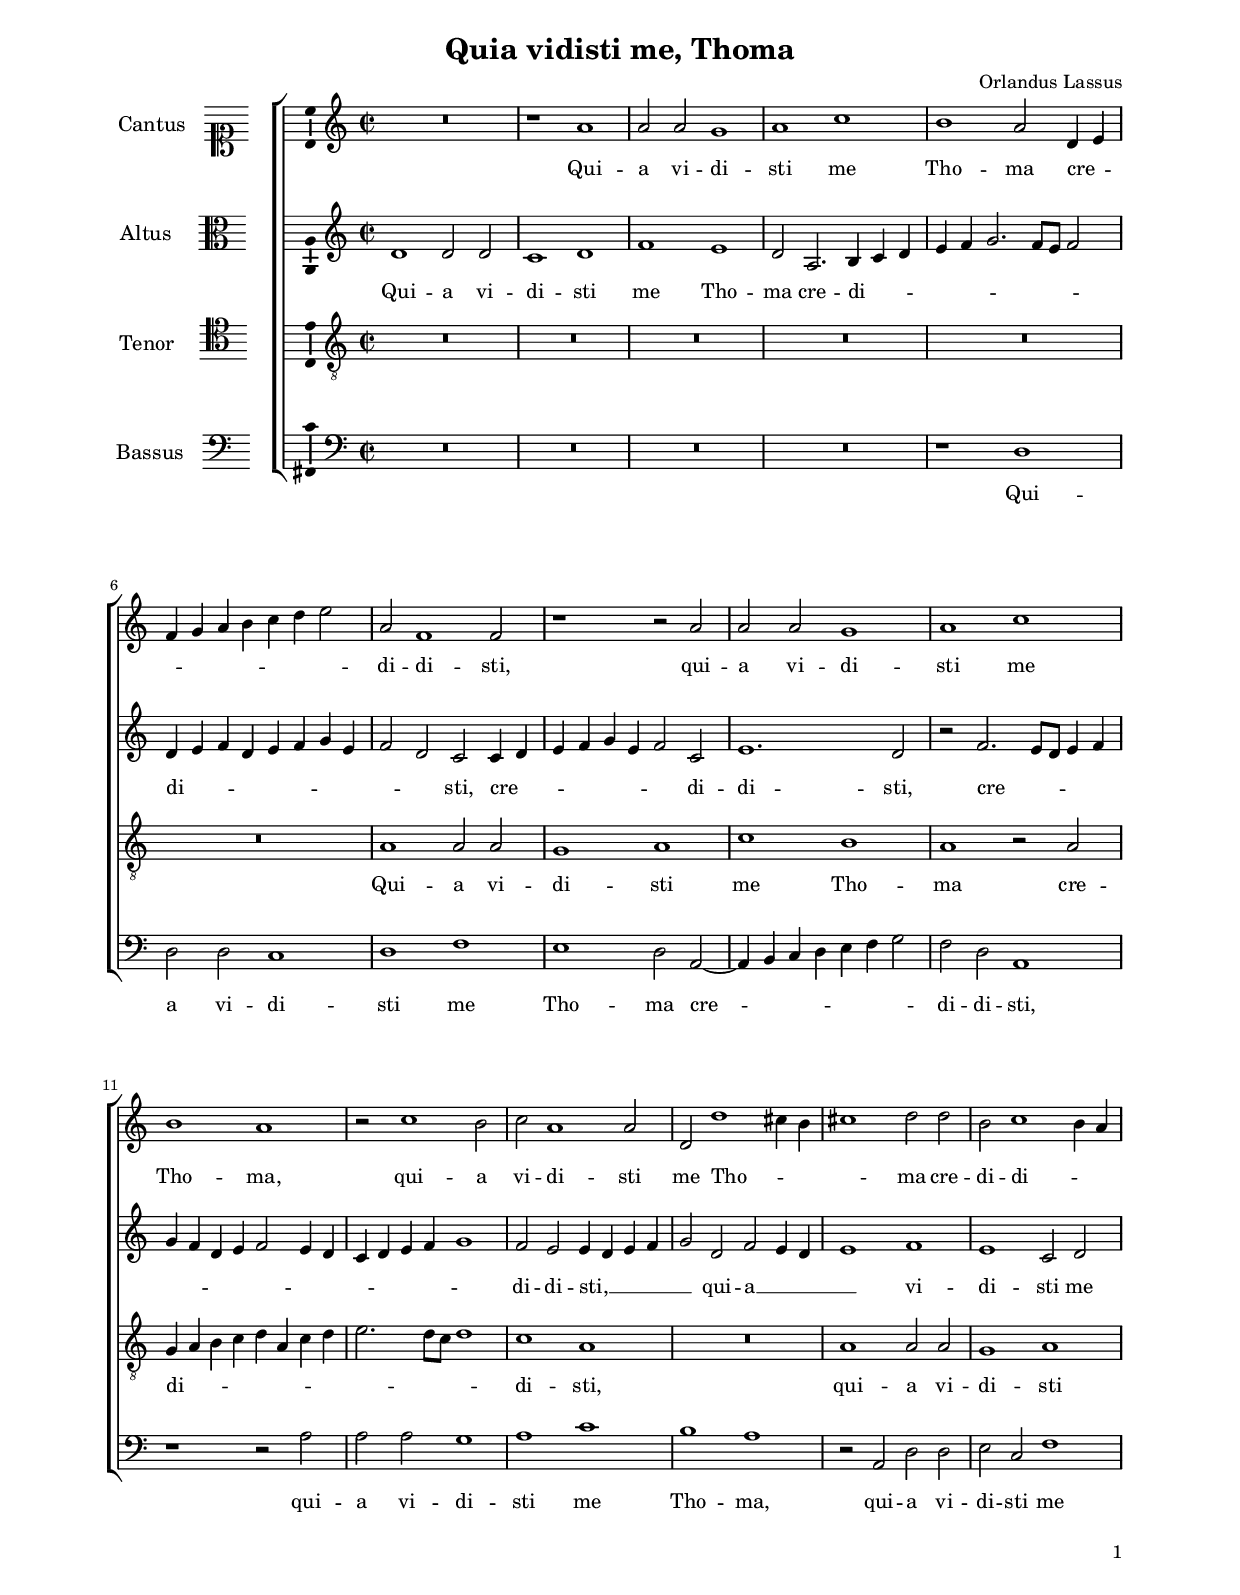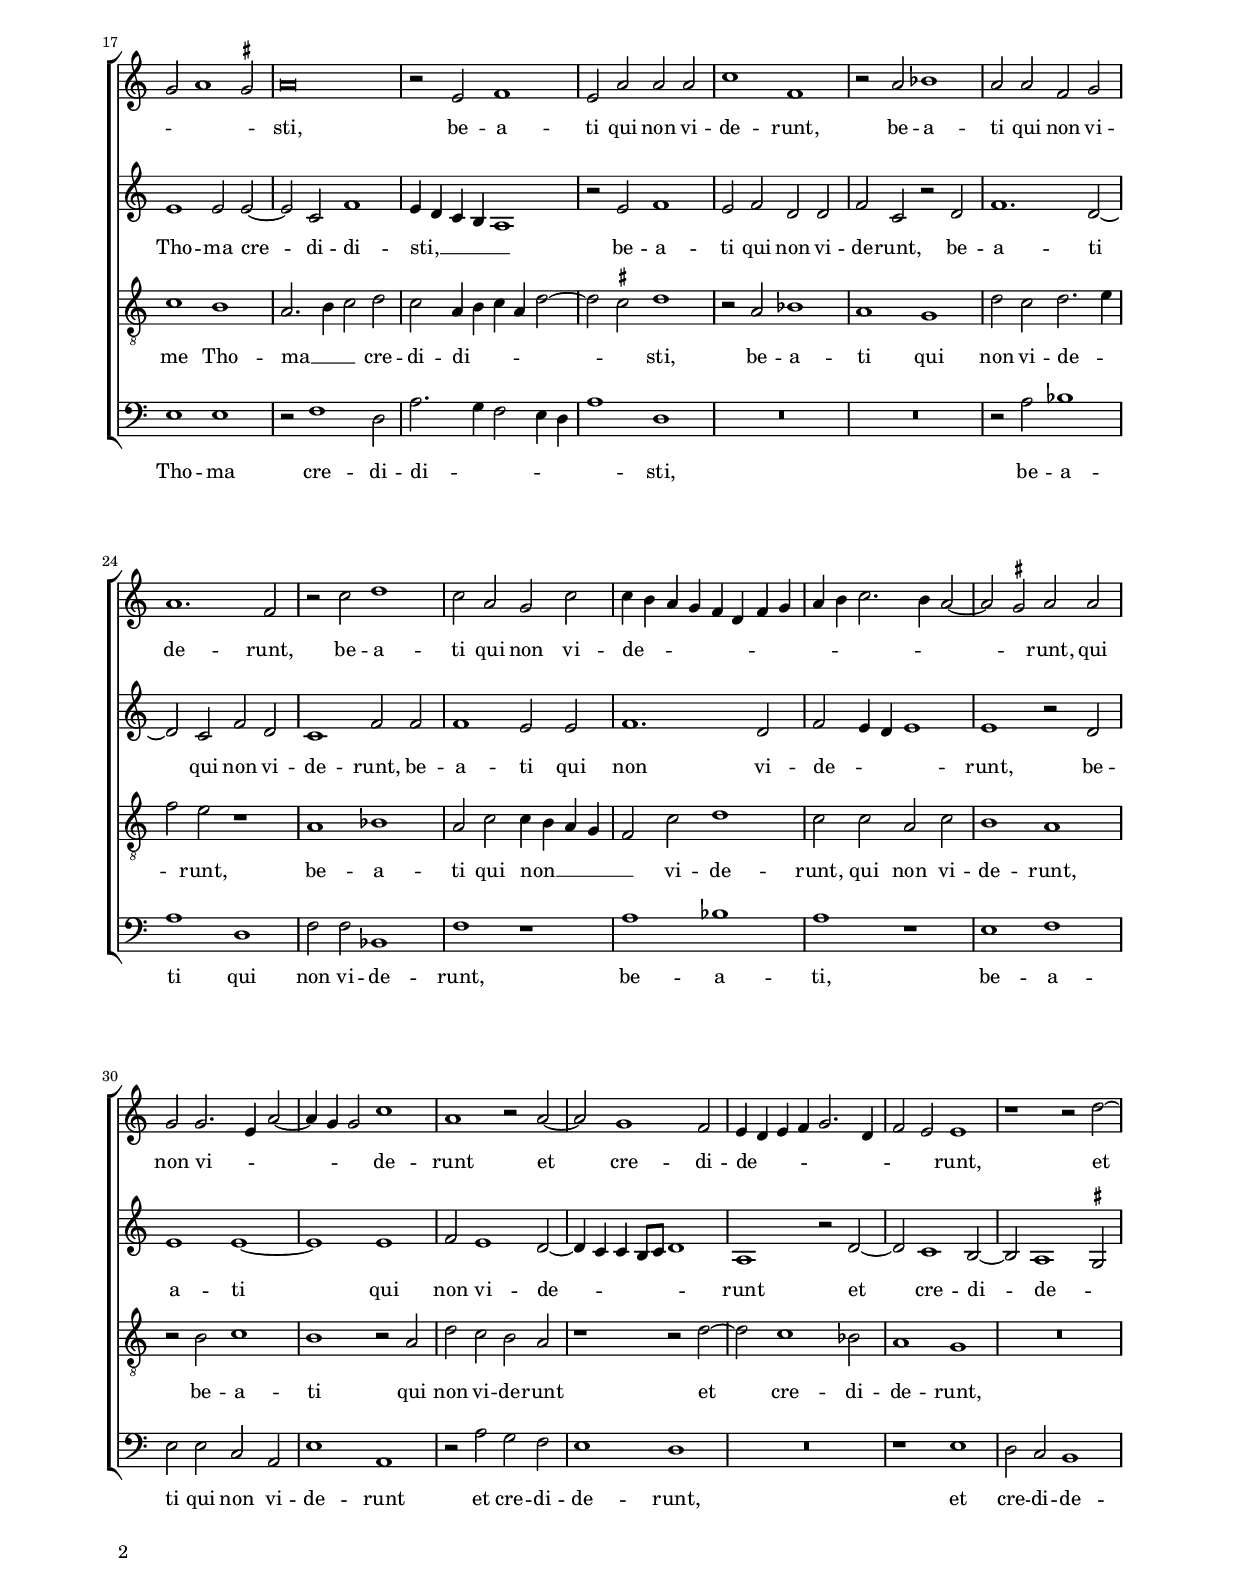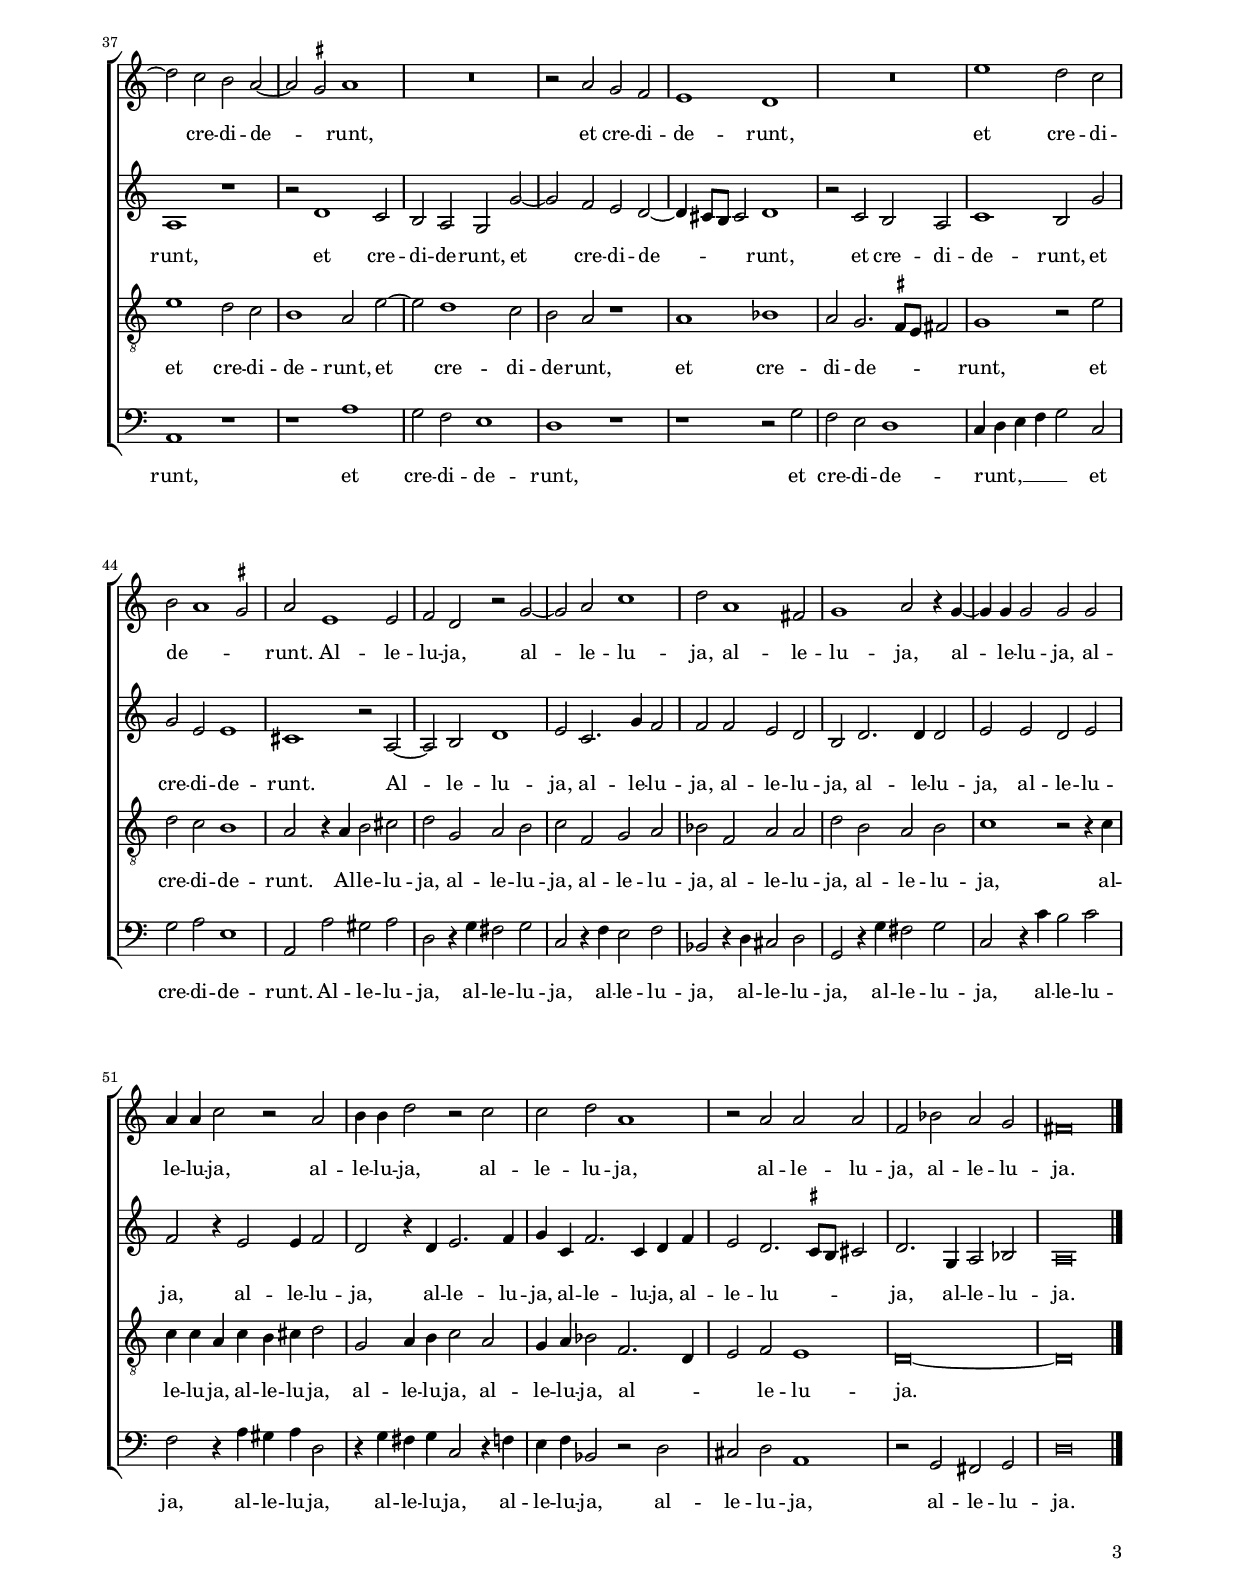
\header
{
  title="Quia vidisti me, Thoma"
  composer="Orlandus Lassus"
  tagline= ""
}

\version "2.24.1"
\include "deutsch.ly"
#(set-global-staff-size 16)
% #(set-default-paper-size "letter")
#(ly:set-option 'point-and-click #f)

	
global = {
	\key c \major
	\time 2/2 \set Score.measureLength = #(ly:make-moment 2/1)
	\skip 1*2*56 \bar "|."
	}

	ficta = { \once \set suggestAccidentals = ##t }
	
	forget = #(define-music-function (music) (ly:music?) #{
		\accidentalStyle forget
		$music
		\accidentalStyle default
		#})


\paper
	{
	top-margin = 2.2 \cm
	bottom-margin = 1.6 \cm
	left-margin = 2 \cm
	right-margin = 2 \cm
	ragged-bottom = ##f
	ragged-last-bottom = ##f
	print-page-number = ##f
	system-system-spacing = #'((basic-distance . 20) (minimum-distance . 14) (padding . 8) (strechability . 150))
	oddFooterMarkup=\markup   \fill-line { "" \fromproperty #'page:page-number-string }
	evenFooterMarkup=\markup  \fill-line { \fromproperty #'page:page-number-string "" }
	last-bottom-spacing = #'((basic-distance . 12) (minimum-distance . 7) (padding . 4))
	systems-per-page = 3
	page-count = 3
%	min-systems-per-page = 3

	}


incipitcantus = \markup { \score {
	{
	\set Staff.instrumentName = \markup { \fontsize #1 "Cantus" }
	\key c \major
	\clef soprano
	s4 \bar ""
	}
	\layout  {
	raggedright = ##t
	indent = 1.7 \cm
	line-width = 2.5 \cm
	\context { \Staff \remove Time_signature_engraver }
	\override Staff.Clef.Y-extent = #'(0 . 0)
	}} \hspace #1 }
	
	  
incipitaltus = \markup { \score {
	{
	\set Staff.instrumentName = \markup { \fontsize #1 "Altus" }
	\key c \major
	\clef alto
	s4 \bar ""
	}
	\layout  {
	raggedright = ##t
	indent = 1.7 \cm
	line-width = 2.5 \cm
	\context { \Staff \remove Time_signature_engraver }
	\override Staff.Clef.Y-extent = #'(0 . 0)
	}} \hspace #1 }


incipittenor = \markup { \score {
	{
	\set Staff.instrumentName = \markup { \fontsize #1 "Tenor" }
	\key c \major
	\clef tenor
	s4 \bar ""
	}
	\layout  {
	raggedright = ##t
	indent = 1.7 \cm
	line-width = 2.5 \cm
	\context { \Staff \remove Time_signature_engraver }
	\override Staff.Clef.Y-extent = #'(0 . 0)
	}} \hspace #1 }


incipitbassus = \markup { \score {
	{
	\set Staff.instrumentName = \markup { \fontsize #1 "Bassus" }
	\key c \major
	\clef bass
	s4 \bar ""
	}
	\layout  {
	raggedright = ##t
	indent = 1.7 \cm
	line-width = 2.5 \cm
	\context { \Staff \remove Time_signature_engraver }
	\override Staff.Clef.Y-extent = #'(0 . 0)
	}} \hspace #1 }


cantus =  \relative c''
	{
	R\breve
	r1 a
	a2 a g1
	a1 c
%5
	h1 a2 d,4 e |
	f4 g a h c d e2
	a,2 f1 f2
	r1 r2 a
	a2 a g1
%10
	a1 c |
	h1 a
	r2 c1 h2
	c2 a1 a2
	d,2 d'1 cis4 h
%15
	cis1 d2 d |
	h2 c1 h4 a
	g2 a1 \ficta gis2
	a\breve
	r2 e f1
%20
	e2 a a a |
	c1 f,
	r2 a b1
	a2 a f g
	a1. f2
%25
	r2 c' d1 |
	c2 a g c
	c4 h a g f d f g
	a4 h c2. h4 a2~
	a2 \ficta gis a a
%30
	g2 g2. e4 a2~ |
	a4 g g2 c1
	a1 r2 a~
	a2 g1 f2
	e4 d e f g2. d4
%35
	f2 e e1 |
	r1 r2 d'~
	d2 c h a~
	a2 \ficta gis a1
	R\breve
%40
	r2 a g f |
	e1 d
	R\breve
	e'1 d2 c
	h2 a1 \ficta gis2
%45
	a2 e1 e2 |
	f2 d r g~
	g2 a c1
	d2 a1 fis2
	g1 a2 r4 g~
%50
	g4 g g2 g g |
	a4 a c2 r a
	h4 h d2 r c
	c2 d a1
	r2 a a a
%55
	f2 b a g |
	fis\breve |
	}


altus =  \relative c'
	{
	d1 d2 d
	c1 d
	f1 e
	d2 a2. h4 c d
%5
	e4 f g2. f8 e f2 |
	d4 e f d e f g e
	f2 d c c4 d
	e4 f g e f2 c
	e1. d2
%10
	r2 f2. e8 d e4 f | 
	g4 f d e f2 e4 d
	c4 d e f g1
	f2 e2 e4 d e f
	g2 d f e4 d
%15
	e1 f |
	e1 c2 d
	e1 e2 e~
	e2 c f1
	e4 d c h a1
%20
	r2 e' f1 |
	e2 f d d
	f2 c r d
	f1. d2~
	d2 c f d
%25
	c1 f2 f |
	f1 e2 e
	f1. d2
	f2 e4 d e1
	e1 r2 d
%30
	e1 e~ |
	e1 e
	f2 e1 d2~
	d4 c c h8 c d1
	a1 r2 d~
%35
	d2 c1 h2~ |
	h2 a1 \ficta gis2
	a1 r
	r2 d1 c2
	h2 a g g'~
%40
	g2 f e d~ |
	d4 cis8 h cis2 d1
	r2 c h a
	c1 h2 g'
	g2 e e1
%45
	cis1 r2 a~ |
	a2 h d1
	e2 c2. g'4 f2
	f2 f e d
	h2 d2. d4 d2
%50
	e2 e d e |
	f2 r4 e2 e4 f2
	d2 r4 d e2. f4
	g4 c, f2. c4 d f
	e2 d2. \ficta cis8 h cis!2
%55
	d2. g,4 a2 b |
	a\breve |
	}


tenor =  \relative c'
	{
	R\breve
	R\breve
	R\breve
	R\breve
%5
	R\breve |
	R\breve
	a1 a2 a
	g1 a
	c1 h
%10
	a1 r2 a |
	g4 a h c d a c d
	e2. d8 c d1
	c1 a
	R\breve
%15
	a1 a2 a |
	g1 a
	c1 h
	a2. h4 c2 d
	c2 a4 h c a d2~
%20
	d2 \ficta cis d1 |
	r2 a b1
	a1 g
	d'2 c d2. e4
	f2 e r1
%25
	a,1 b |
	a2 c c4 h a g
	f2 c' d1
	c2 c a c
	h1 a
%30
	r2 h c1 |
	h1 r2 a
	d2 c h a
	r1 r2 d~
	d2 c1 b2
%35
	a1 g |
	R\breve
	e'1 d2 c
	h1 a2 e'~
	e2 d1 c2
%40
	h2 a r1 |
	a1 b
	a2 g2. \ficta fis8 e fis!2
	g1 r2 e'
	d2 c h1
%45
	a2 r4 a h2 cis |
	d2 g, a h
	c2 f, g a
	b2 f a a
	d2 h a h
%50
	c1 r2 r4 c |
	c4 c a c h cis d2
	g,2 a4 h c2 a
	g4 a b2 f2. d4
	e2 f e1
%55
	d\breve~ |
	d\breve |
	}


bassus  =  \relative c
	{
	R\breve
	R\breve
	R\breve
	R\breve
%5
	r1 d |
	d2 d c1
	d1 f
	e1 d2 a~
	a4 h c d e f g2
%10
	f2 d a1 |
	r1 r2 a'
	a2 a g1
	a1 c
	h1 a
%15
	r2 a, d d |
	e2 c f1
	e1 e
	r2 f1 d2
	a'2. g4 f2 e4 d
%20
	a'1 d, |
	R\breve
	R\breve
	r2 a' b1
	a1 d,
%25
	f2 f b,1 |
	f'1 r
	a1 b
	a1 r
	e1 f
%30
	e2 e c a |
	e'1 a,
	r2 a' g f
	e1 d
	R\breve
%35
	r1 e |
	d2 c h1
	a1 r
	r1 a'
	g2 f e1
%40
	d1 r |
	r1 r2 g
	f2 e d1
	c4 d e f g2 c,
	g'2 a e1
%45
	a,2 a' gis a |
	d,2 r4 g fis2 g
	c,2 r4 f e2 f
	b,2 r4 d cis2 d
	g,2 r4 g' fis2 g
%50
	c,2 r4 c' h2 c |
	f,2 r4 a gis a d,2
	r4 g fis g c,2 r4 f
	e4 f b,2 r d
	cis2 d a1
%55
	r2 g fis g |
	d'\breve |
	}


lyricscantus = \lyricmode {
	Qui -- a vi -- di -- sti me Tho -- ma cre -- _ _ _ _ _ _ _ _ di -- di -- sti,
	qui -- a vi -- di -- sti me Tho -- ma,
	qui -- a vi -- di -- sti me Tho -- _ _ _ ma cre -- di -- di -- _ _ _ _ _ sti,
	be -- a -- ti qui non vi -- de -- runt,
	be -- a -- ti qui non vi -- de -- runt,
	be -- a -- ti qui non vi -- de -- _ _ _ _ _ _ _ _ _ _ _ _ _ runt,
	qui non vi -- _ _ _ _ de -- runt
	et cre -- di -- de -- _ _ _ _ _ _ _ runt,
	et cre -- di -- de -- _ runt,
	et cre -- di -- de -- runt,
	et cre -- di -- de -- _ _ runt.
	Al -- le -- lu -- ja,
	al -- le -- lu -- ja,
	al -- le -- lu -- ja,
	al -- le -- lu -- ja,
	al -- le -- lu -- ja,
	al -- le -- lu -- ja,
	al -- le -- lu -- ja,
	al -- le -- lu -- ja,
	al -- le -- lu -- ja.
	}


lyricsaltus = \lyricmode {
	Qui -- a vi -- di -- sti me Tho -- ma cre -- di -- _ _ _ _ _ _ _ _ di -- _ _ _ _ _ _ _ _ _ sti,
	cre -- _ _ _ _ _ _ di -- di -- sti,
	cre -- _ _ _ _ _ _ _ _ _ _ _ _ _ _ _ _ di -- di -- sti, __ _ _ _ _
	qui -- a __ _ _ _ vi -- di -- sti me Tho -- ma cre -- di -- di -- sti, __ _ _ _ _
	be -- a -- ti qui non vi -- de -- runt,
	be -- a -- ti qui non vi -- de -- runt,
	be -- a -- ti qui non vi -- de -- _ _ _ runt,
	be -- a -- ti qui non vi -- de -- _ _ _ _ _ runt
	et cre -- di -- de -- _ runt,
	et cre -- di -- de -- runt,
	et cre -- di -- de -- _ _ _ runt,
	et cre -- di -- de -- runt,
	et cre -- di -- de -- runt.
	Al -- le -- lu -- ja,
	al -- le -- lu -- ja,
	al -- le -- lu -- ja,
	al -- le -- lu -- ja,
	al -- le -- lu -- ja,
	al -- le -- lu -- ja,
	al -- le -- lu -- ja,
	al -- le -- lu -- ja,
	al -- le -- lu -- _ _ _ ja,
	al -- le -- lu -- ja.
	}


lyricstenor = \lyricmode {
	Qui -- a vi -- di -- sti me Tho -- ma cre -- di -- _ _ _ _ _ _ _ _ _ _ _ di -- sti,
	qui -- a vi -- di -- sti me Tho -- ma __ _ _ cre -- di -- di -- _ _ _ _ _ sti,
	be -- a -- ti qui non vi -- de -- _ _ runt,
	be -- a -- ti qui non __ _ _ _ _ vi -- de -- runt,
	qui non vi -- de -- runt,
	be -- a -- ti qui non vi -- de -- runt
	et cre -- di -- de -- runt,
	et cre -- di -- de -- runt,
	et cre -- di -- de -- runt,
	et cre -- di -- de -- _ _ _ runt,
	et cre -- di -- de -- runt.
	Al -- le -- lu -- ja,
	al -- le -- lu -- ja,
	al -- le -- lu -- ja,
	al -- le -- lu -- ja,
	al -- le -- lu -- ja,
	al -- le -- lu -- ja,
	al -- le -- lu -- ja,
	al -- le -- lu -- ja,
	al -- le -- lu -- ja,
	al -- _ _ le -- lu -- ja.
	}


lyricsbassus = \lyricmode {
	Qui -- a vi -- di -- sti me Tho -- ma cre -- _ _ _ _ _ _ di -- di -- sti,
	qui -- a vi -- di -- sti me Tho -- ma,
	qui -- a vi -- di -- sti me Tho -- ma cre -- di -- di -- _ _ _ _ _ sti,
	be -- a -- ti qui non vi -- de -- runt,
	be -- a -- ti,
	be -- a -- ti qui non vi -- de -- runt
	et cre -- di -- de -- runt,
	et cre -- di -- de -- runt,
	et cre -- di -- de -- runt,
	et cre -- di -- de -- runt, __ _ _ _ _
	et cre -- di -- de -- runt.
	Al -- le -- lu -- ja,
	al -- le -- lu -- ja,
	al -- le -- lu -- ja,
	al -- le -- lu -- ja,
	al -- le -- lu -- ja,
	al -- le -- lu -- ja,
	al -- le -- lu -- ja,
	al -- le -- lu -- ja,
	al -- le -- lu -- ja,
	al -- le -- lu -- ja,
	al -- le -- lu -- ja.
	}


\score
{  
	\transpose c c {
	\new ChoirStaff \with { \override StaffGrouper.staff-staff-spacing.basic-distance = #13 }
	<<

	\new Staff << \global
	\new Voice="v1" {
		\set Staff.instrumentName=\incipitcantus
		\set Staff.midiInstrument = "reed organ"
		\clef violin
		\cantus }
	\new Lyrics \lyricsto "v1" {\lyricscantus }
	>>


	\new Staff << \global
	\new Voice="v2" {
		\set Staff.instrumentName=\incipitaltus
		\set Staff.midiInstrument = "reed organ"
		\clef violin 
		\altus}
	\new Lyrics \lyricsto "v2" {\lyricsaltus }
	>>


	\new Staff << \global
	\new Voice="v3" {
		\set Staff.instrumentName=\incipittenor
		\set Staff.midiInstrument = "reed organ"
		\clef "G_8"
		\tenor }
	\new Lyrics \lyricsto "v3" {\lyricstenor }
	>>


	\new Staff << \global
	\new Voice="v4" {
		\set Staff.instrumentName=\incipitbassus
		\set Staff.midiInstrument = "reed organ"
		\clef bass 
		\bassus }
	\new Lyrics \lyricsto "v4" {\lyricsbassus}
	>>

	>>
	} % transpose

	\layout
	{
	indent = 2.8 \cm
	\context { \Lyrics \override VerticalAxisGroup.nonstaff-relatedstaff-spacing.padding = #2 }
%	\context { \Lyrics \override LyricText.font-size = #1 }
	\context { \Staff \override TimeSignature.break-visibility = #end-of-line-invisible }
	\context { \Staff \consists Ambitus_engraver }
	\context { \Score \override BarNumber.padding = #2 }
	\context { \Voice \override NoteHead.style = #'baroque }
	}

\midi
	{
	\tempo 2 = 90
	}
	
}


% EOF
